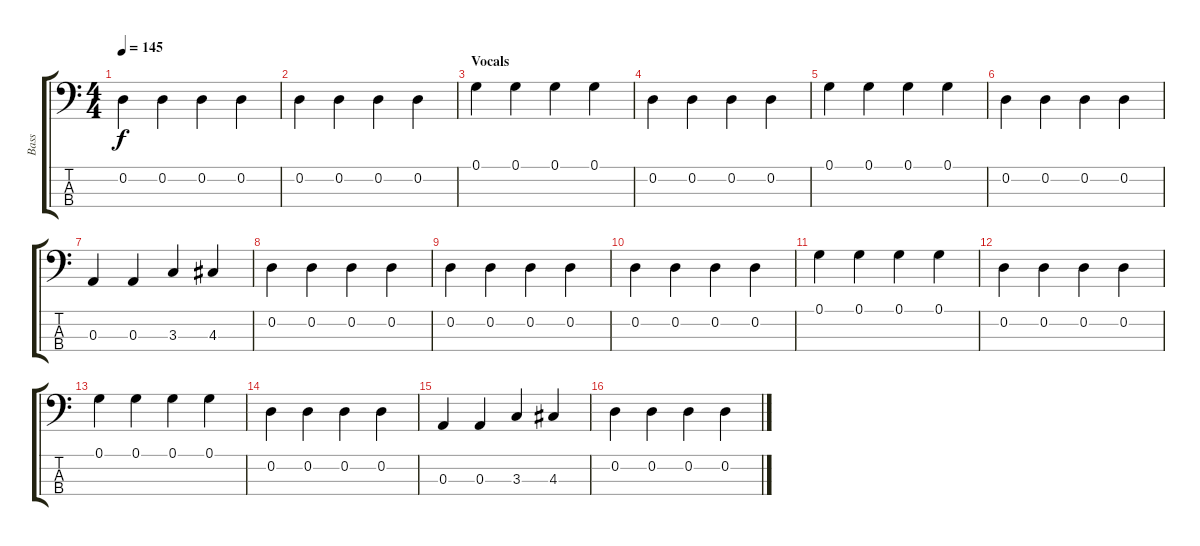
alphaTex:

\track ("Bass" "Bass") {instrument electricbassfinger}
\staff {score tabs}
\tuning (G2 D2 A1 E1) {hide}
\ts (4 4)
\tempo 145
\clef f4
\ks c
0.2.4{dy f} 0.2.4 0.2.4 0.2.4 |
0.2.4 0.2.4 0.2.4 0.2.4 |
\section ("" "Vocals")
0.1.4 0.1.4 0.1.4 0.1.4 |
0.2.4 0.2.4 0.2.4 0.2.4 |
0.1.4 0.1.4 0.1.4 0.1.4 |
0.2.4 0.2.4 0.2.4 0.2.4 |
0.3.4 0.3.4 3.3.4 4.3.4 |
0.2.4 0.2.4 0.2.4 0.2.4 |
0.2.4 0.2.4 0.2.4 0.2.4 |
0.2.4 0.2.4 0.2.4 0.2.4 |
0.1.4 0.1.4 0.1.4 0.1.4 |
0.2.4 0.2.4 0.2.4 0.2.4 |
0.1.4 0.1.4 0.1.4 0.1.4 |
0.2.4 0.2.4 0.2.4 0.2.4 |
0.3.4 0.3.4 3.3.4 4.3.4 |
0.2.4 0.2.4 0.2.4 0.2.4
